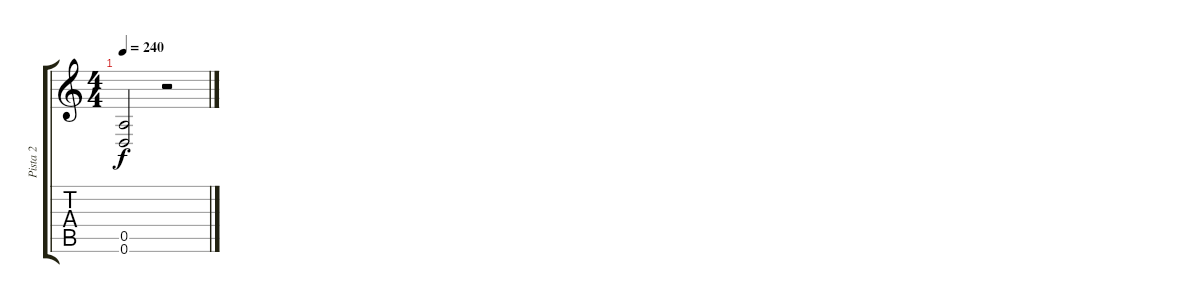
\track ("Pista 2" "Pista 2") {instrument distortionguitar}
\staff {score tabs}
\tuning (E4 B3 G3 D3 A2 D2) {hide}
\ts (4 4)
\tempo 240
\clef g2
\ks c
(0.5 0.6).2{dy f} r.2
